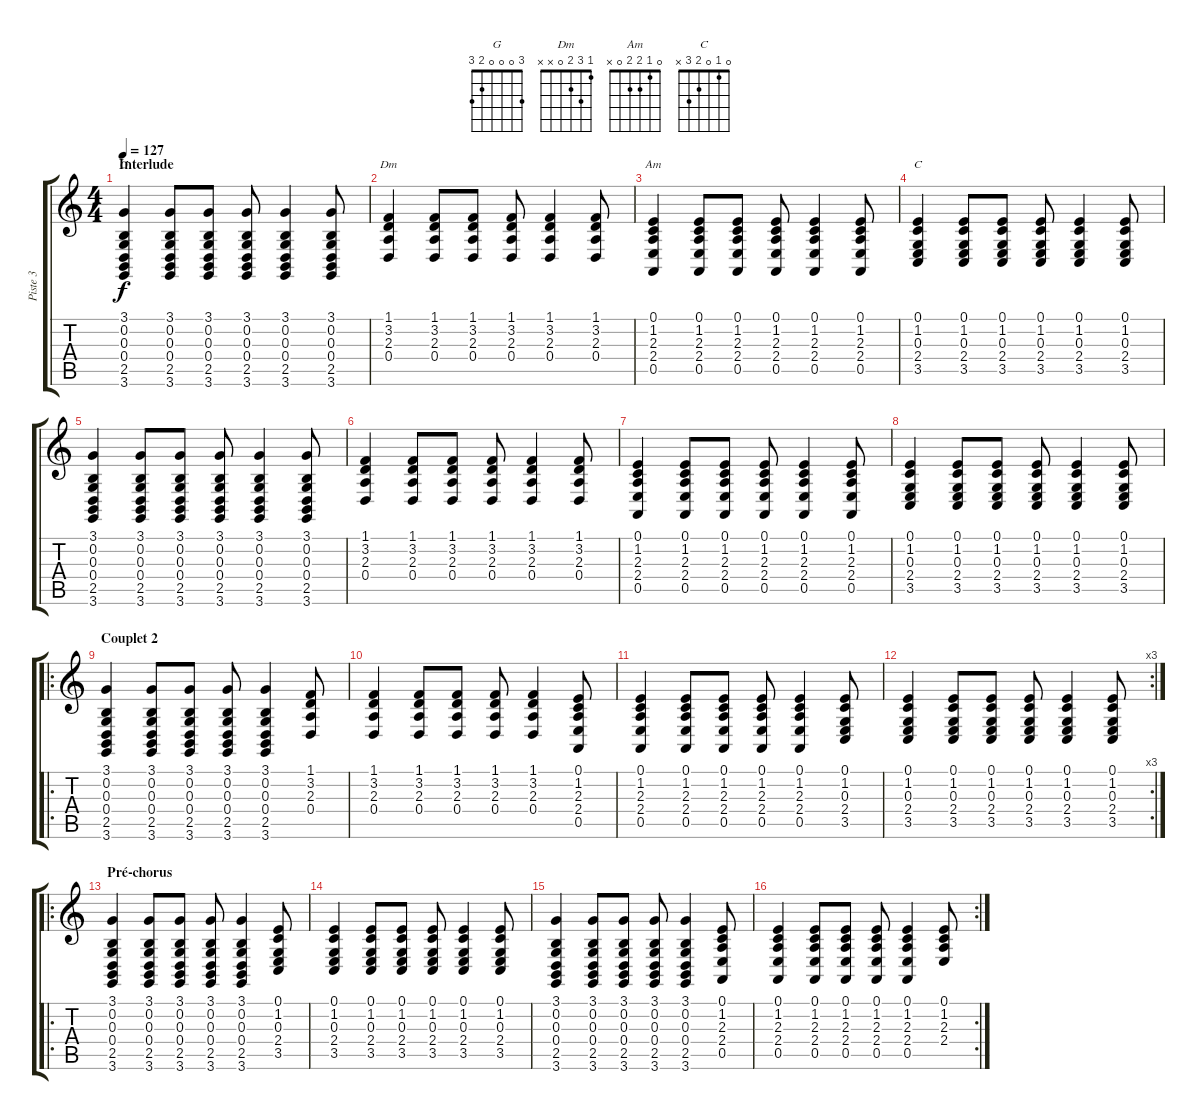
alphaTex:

\track ("Piste 3" "Piste 3") {instrument electricgrandpiano}
\staff {score tabs}
\tuning (E4 B3 G3 D3 A2 E2) {hide}
\chord ("G" 3 0 0 0 2 3)
\chord ("Dm" 1 3 2 0 x x)
\chord ("Am" 0 1 2 2 0 x)
\chord ("C" 0 1 0 2 3 x)
\ts (4 4)
\section ("" "Interlude")
\tempo 127
\clef g2
\ks c
(3.1 0.2 0.3 0.4 2.5 3.6).4{ch "G" dy f} (3.1 0.2 0.3 0.4 2.5 3.6).8 (3.1 0.2 0.3 0.4 2.5 3.6).8 (3.1 0.2 0.3 0.4 2.5 3.6).8 (3.1 0.2 0.3 0.4 2.5 3.6).4 (3.1 0.2 0.3 0.4 2.5 3.6).8 |
(1.1 3.2 2.3 0.4).4{ch "Dm"} (1.1 3.2 2.3 0.4).8 (1.1 3.2 2.3 0.4).8 (1.1 3.2 2.3 0.4).8 (1.1 3.2 2.3 0.4).4 (1.1 3.2 2.3 0.4).8 |
(0.1 1.2 2.3 2.4 0.5).4{ch "Am"} (0.1 1.2 2.3 2.4 0.5).8 (0.1 1.2 2.3 2.4 0.5).8 (0.1 1.2 2.3 2.4 0.5).8 (0.1 1.2 2.3 2.4 0.5).4 (0.1 1.2 2.3 2.4 0.5).8 |
(0.1 1.2 0.3 2.4 3.5).4{ch "C"} (0.1 1.2 0.3 2.4 3.5).8 (0.1 1.2 0.3 2.4 3.5).8 (0.1 1.2 0.3 2.4 3.5).8 (0.1 1.2 0.3 2.4 3.5).4 (0.1 1.2 0.3 2.4 3.5).8 |
(3.1 0.2 0.3 0.4 2.5 3.6).4 (3.1 0.2 0.3 0.4 2.5 3.6).8 (3.1 0.2 0.3 0.4 2.5 3.6).8 (3.1 0.2 0.3 0.4 2.5 3.6).8 (3.1 0.2 0.3 0.4 2.5 3.6).4 (3.1 0.2 0.3 0.4 2.5 3.6).8 |
(1.1 3.2 2.3 0.4).4 (1.1 3.2 2.3 0.4).8 (1.1 3.2 2.3 0.4).8 (1.1 3.2 2.3 0.4).8 (1.1 3.2 2.3 0.4).4 (1.1 3.2 2.3 0.4).8 |
(0.1 1.2 2.3 2.4 0.5).4 (0.1 1.2 2.3 2.4 0.5).8 (0.1 1.2 2.3 2.4 0.5).8 (0.1 1.2 2.3 2.4 0.5).8 (0.1 1.2 2.3 2.4 0.5).4 (0.1 1.2 2.3 2.4 0.5).8 |
(0.1 1.2 0.3 2.4 3.5).4 (0.1 1.2 0.3 2.4 3.5).8 (0.1 1.2 0.3 2.4 3.5).8 (0.1 1.2 0.3 2.4 3.5).8 (0.1 1.2 0.3 2.4 3.5).4 (0.1 1.2 0.3 2.4 3.5).8 |
\ro
\section ("" "Couplet 2")
(3.1 0.2 0.3 0.4 2.5 3.6).4{instrument acousticguitarsteel} (3.1 0.2 0.3 0.4 2.5 3.6).8 (3.1 0.2 0.3 0.4 2.5 3.6).8 (3.1 0.2 0.3 0.4 2.5 3.6).8 (3.1 0.2 0.3 0.4 2.5 3.6).4 (1.1 3.2 2.3 0.4).8 |
(1.1 3.2 2.3 0.4).4 (1.1 3.2 2.3 0.4).8 (1.1 3.2 2.3 0.4).8 (1.1 3.2 2.3 0.4).8 (1.1 3.2 2.3 0.4).4 (0.1 1.2 2.3 2.4 0.5).8 |
(0.1 1.2 2.3 2.4 0.5).4 (0.1 1.2 2.3 2.4 0.5).8 (0.1 1.2 2.3 2.4 0.5).8 (0.1 1.2 2.3 2.4 0.5).8 (0.1 1.2 2.3 2.4 0.5).4 (0.1 1.2 0.3 2.4 3.5).8 |
\rc 3
(0.1 1.2 0.3 2.4 3.5).4 (0.1 1.2 0.3 2.4 3.5).8 (0.1 1.2 0.3 2.4 3.5).8 (0.1 1.2 0.3 2.4 3.5).8 (0.1 1.2 0.3 2.4 3.5).4 (0.1 1.2 0.3 2.4 3.5).8 |
\ro
\section ("" "Pré-chorus")
(3.1 0.2 0.3 0.4 2.5 3.6).4{instrument acousticguitarsteel} (3.1 0.2 0.3 0.4 2.5 3.6).8 (3.1 0.2 0.3 0.4 2.5 3.6).8 (3.1 0.2 0.3 0.4 2.5 3.6).8 (3.1 0.2 0.3 0.4 2.5 3.6).4 (0.1 1.2 0.3 2.4 3.5).8 |
(0.1 1.2 0.3 2.4 3.5).4 (0.1 1.2 0.3 2.4 3.5).8 (0.1 1.2 0.3 2.4 3.5).8 (0.1 1.2 0.3 2.4 3.5).8 (0.1 1.2 0.3 2.4 3.5).4 (0.1 1.2 0.3 2.4 3.5).8 |
(3.1 0.2 0.3 0.4 2.5 3.6).4{instrument acousticguitarsteel} (3.1 0.2 0.3 0.4 2.5 3.6).8 (3.1 0.2 0.3 0.4 2.5 3.6).8 (3.1 0.2 0.3 0.4 2.5 3.6).8 (3.1 0.2 0.3 0.4 2.5 3.6).4 (0.1 1.2 2.3 2.4 0.5).8 |
\rc 2
(0.1 1.2 2.3 2.4 0.5).4 (0.1 1.2 2.3 2.4 0.5).8 (0.1 1.2 2.3 2.4 0.5).8 (0.1 1.2 2.3 2.4 0.5).8 (0.1 1.2 2.3 2.4 0.5).4 (0.1 1.2 2.3 2.4).8
